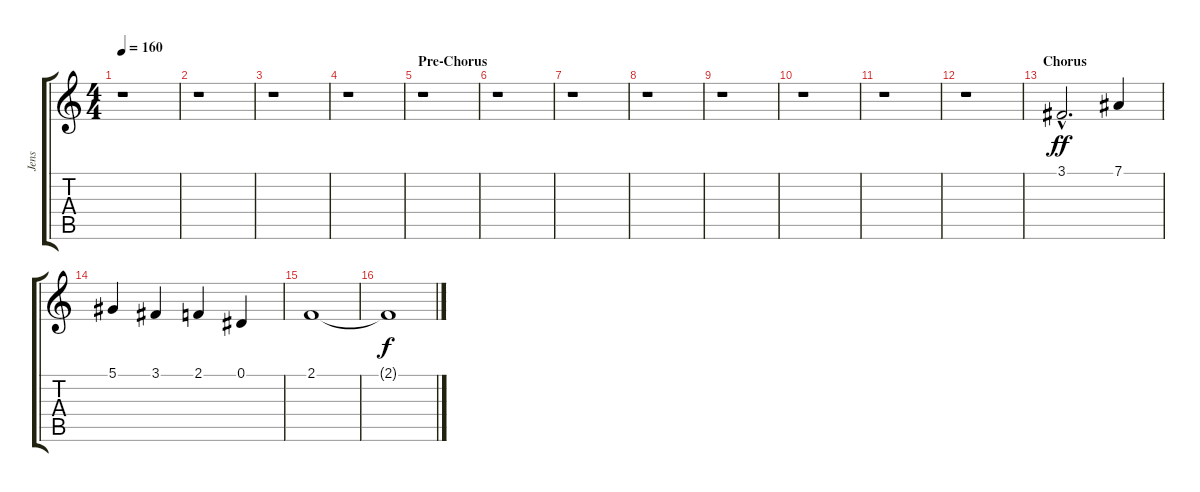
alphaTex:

\track ("Jens" "Jens") {instrument choiraahs}
\staff {score tabs}
\tuning (Eb4 Bb3 Gb3 Db3 Ab2 Eb2) {hide}
\ts (4 4)
\tempo 160
\clef g2
\ks c
r.1{dy f} |
r.1 |
r.1 |
r.1 |
\section ("" "Pre-Chorus")
r.1 |
r.1 |
r.1 |
r.1 |
r.1 |
r.1 |
r.1 |
r.1 |
\section ("" "Chorus")
3.1{hac}.2{d dy ff} 7.1.4 |
5.1.4 3.1.4 2.1.4 0.1.4 |
2.1.1 |
2.1{t}.1{dy f}
